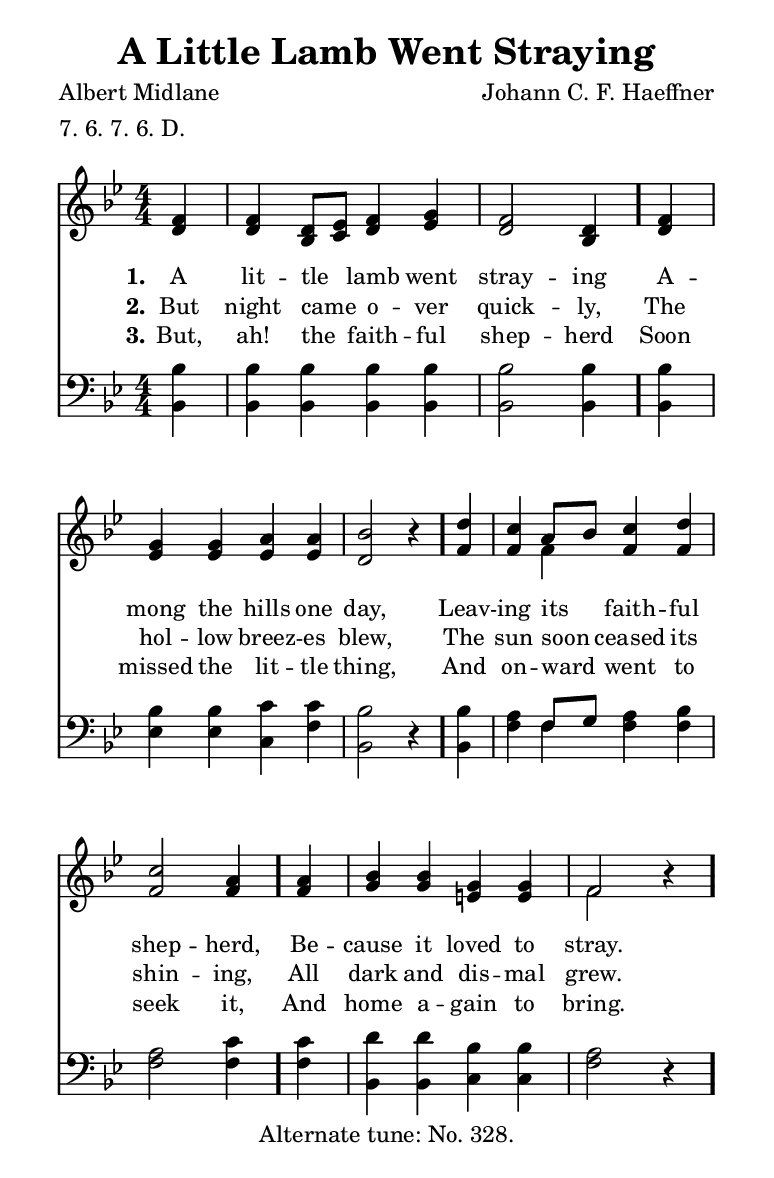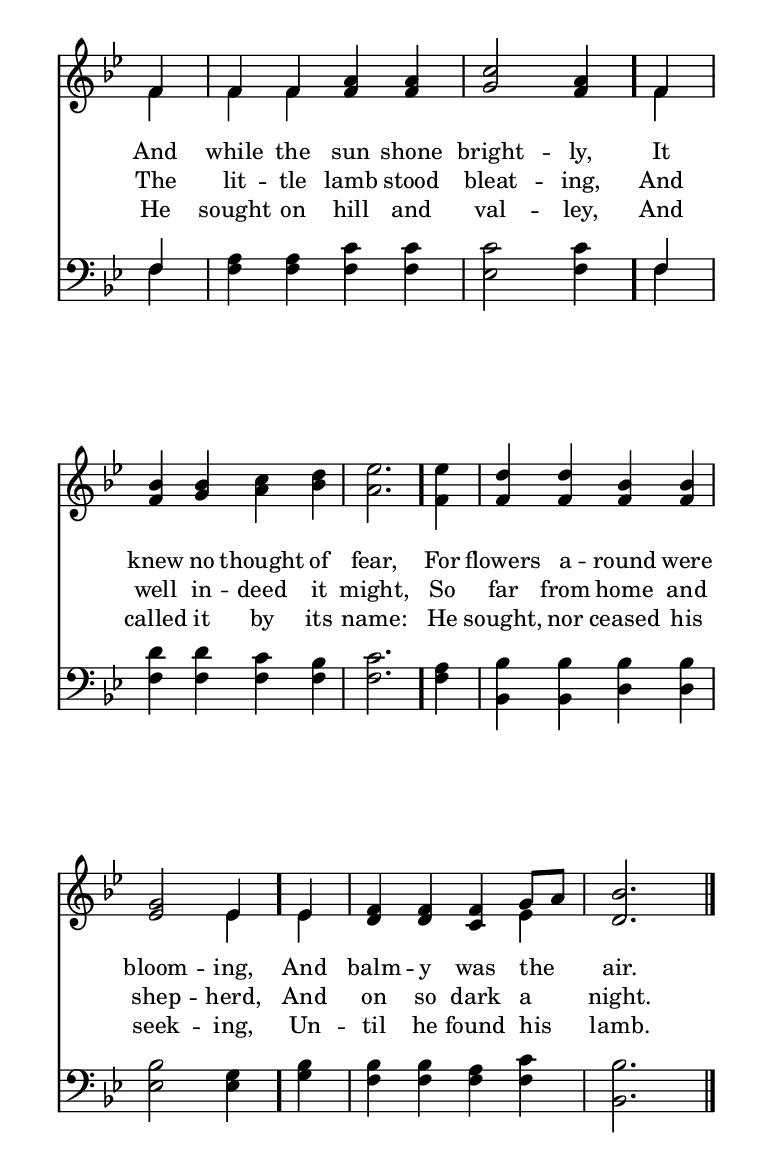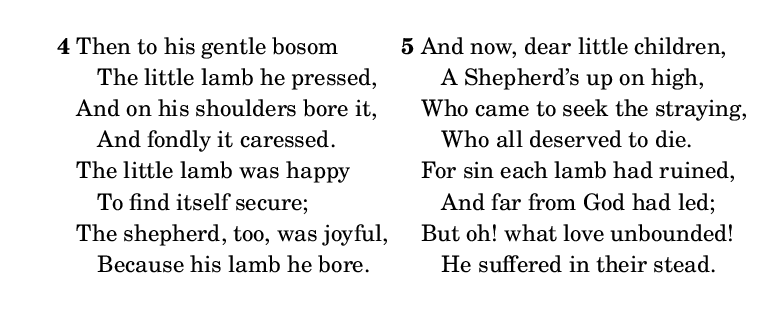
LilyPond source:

\include "common/global.ily"
\paper {
  \include "common/paper.ily"
  oddFooterMarkup = \markup { \fill-line { \on-the-fly \first-page "Alternate tune: No. 328." } }
}

\header{
  %children
  hymnnumber = "329"
  title = "A Little Lamb Went Straying"
  tunename = "O, du mitt hjärtas trängtan"
  meter = "7. 6. 7. 6. D."
  poet = "Albert Midlane" % see https://hymnary.org/text/a_little_lamb_went_straying
  composer = "Johann C. F. Haeffner" % see https://hymnary.org/tune/o_du_mit_hjaertas_traengtan
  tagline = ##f
}

global = {
  \include "common/overrides.ily"
  \override Staff.TimeSignature.style = #'numbered
  \time 4/4
  \override Score.MetronomeMark.transparent = ##t % hide all fermata changes too
  \tempo 4=90
  \key bes \major
  \partial 4
  \autoBeamOff
}

notesSoprano = {
\global
\relative c' {

  f4 | f d8[ ees] f4 g | f2 d4
  f4 | g g a a | bes2 r4
  d4 | c a8[ bes] c4 d | c2 a4
  a4 | bes bes g g | f2 r4
  f4 | f f a a | c2 a4
  f4 | bes bes c d | ees2.
  ees4 | d d bes bes | g2 ees4
  ees4 | f f f g8[ a] | bes2.

  \bar "|."

}
}

notesAlto = {
\global
\relative e' {

  d4 | d bes8[ c] d4 ees | d2 bes4
  d4 | ees ees ees ees | d2 r4
  f4 | f f f f | f2 f4
  f4 | g g e e | f2 r4
  f4 | f f f f | g2 f4
  f4 | f g a bes | a2.
  f4 | f f f f | ees2 ees4
  ees4 | d d c ees | d2.

}
}

notesTenor = {
\global
\relative a {

  bes4 | bes bes bes bes | bes2 bes4
  bes4 | bes bes c c | bes2 r4
  bes4 | a f8[ g] a4 bes | a2 c4
  c4 | d d bes bes | a2 r4
  f4 | a a c c | c2 c4
  f,4 | d'4 d c bes | c2.
  a4 | bes bes bes bes | bes2 g4
  bes4 | bes bes a c | bes2.

}
}

notesBass = {
\global
\relative f, {

  bes4 | bes bes bes bes | bes2 bes4
  bes4 | ees ees c f | bes,2 r4
  bes4 | f'4 f f f | f2 f4
  f4 | bes, bes c c | f2 r4
  f4 | f f f f | ees2 f4
  f4 | f f f f | f2.
  f4 | bes, bes d d | ees2 ees4
  g4 | f f f f | bes,2.

}
}

wordsA = \lyricmode {
\set stanza = "1."

A lit -- tle lamb went stray -- ing \bar "."
A -- mong the hills one day, \bar "."
Leav -- ing its faith -- ful shep -- herd, \bar "."
Be -- cause it loved to stray. \bar "."
And while the sun shone bright -- ly, \bar "."
It knew no thought of fear, \bar "."
For flowers a -- round were bloom -- ing, \bar "."
And balm -- y was the air. \bar "."

}

wordsB = \lyricmode {
\set stanza = "2."

But night came o -- ver quick -- ly,
The hol -- low breez -- es blew,
The sun soon ceased its shin -- ing,
All dark and dis -- mal grew.
The lit -- tle lamb stood bleat -- ing,
And well in -- deed it might,
So far from home and shep -- herd,
And on so dark a night.

}

wordsC = \lyricmode {
\set stanza = "3."

But, ah! the faith -- ful shep -- herd
Soon missed the lit -- tle thing,
And on -- ward went to seek it,
And home a -- gain to bring.
He sought on hill and val -- ley,
And called it by its name:
He sought, nor ceased his seek -- ing,
Un -- til he found his lamb.

}

wordsD = \markuplist {

\line { Then to his gentle bosom }
\line { { \hspace #2 } The little lamb he pressed, }
\line { And on his shoulders bore it, }
\line { { \hspace #2 } And fondly it caressed. }
\line { The little lamb was happy }
\line { { \hspace #2 } To find itself secure; }
\line { The shepherd, too, was joyful, }
\line { { \hspace #2 } Because his lamb he bore. }

}

wordsE = \markuplist {

\line { And now, dear little children, }
\line { { \hspace #2 } A Shepherd’s up on high, }
\line { Who came to seek the straying, }
\line { { \hspace #2 } Who all deserved to die. }
\line { For sin each lamb had ruined, }
\line { { \hspace #2 } And far from God had led; }
\line { But oh! what love unbounded! }
\line { { \hspace #2 } He suffered in their stead. }

}

\score {
  \context ChoirStaff <<
    \context Staff = upper <<
      \set Staff.autoBeaming = ##f
      \set ChoirStaff.systemStartDelimiter = #'SystemStartBar
      \set ChoirStaff.printPartCombineTexts = ##f
      \partcombine #'(2 . 11) \notesSoprano \notesAlto
      \context NullVoice = sopranos { \voiceOne << \notesSoprano >> }
      \context Lyrics = one   \lyricsto sopranos \wordsA
      \context Lyrics = two   \lyricsto sopranos \wordsB
      \context Lyrics = three \lyricsto sopranos \wordsC
    >>
    \context Staff = men <<
      \set Staff.autoBeaming = ##f
      \clef bass
      \set ChoirStaff.printPartCombineTexts = ##f
      \partcombine #'(2 . 11) \notesTenor \notesBass
    >>
  >>
  \layout {
    \include "common/layout.ily"
  }
  #(cond ((ly:get-option 'eog-midi-permitted) #{ \midi{
    \include "common/midi.ily"
  } #}))
}

\markup { \vcenter \column {
  \vspace #1
  \fill-line {
    \null
    \line{ \bold 4 \column { \wordsD } }
    \null
    \line{ \bold 5 \column { \wordsE } }
    \null
  }
} }

\version "2.19.49"  % necessary for upgrading to future LilyPond versions.

% vi:set et ts=2 sw=2 ai nocindent syntax=lilypond:
